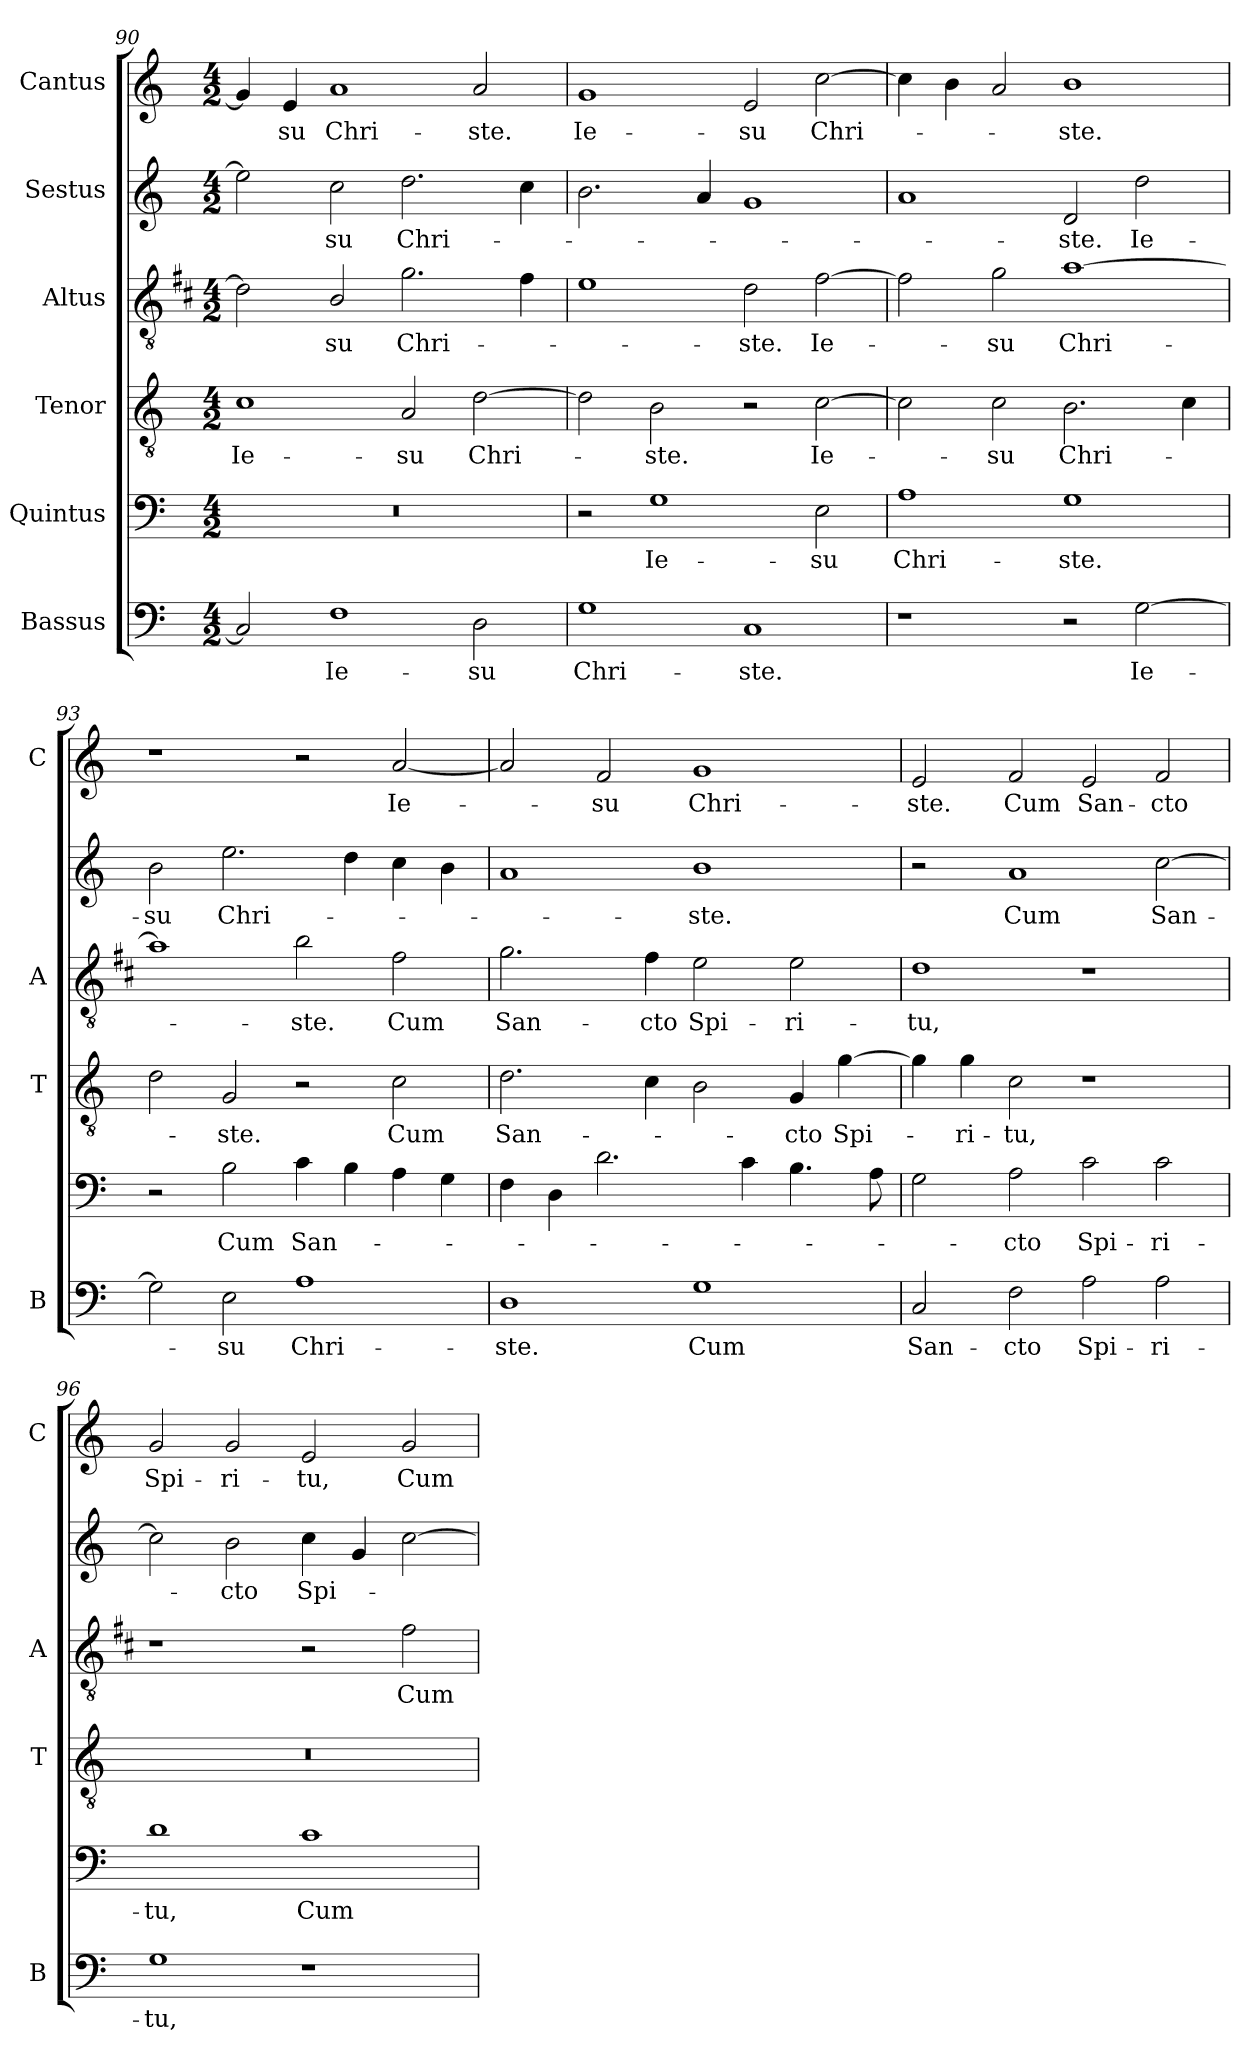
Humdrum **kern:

**kern	**text	**kern	**text	**kern	**text	**kern	**text	**kern	**text	**kern	**text
*part6	*part6	*part5	*part5	*part4	*part4	*part3	*part3	*part2	*part2	*part1	*part1
*staff6	*staff6	*staff5	*staff5	*staff4	*staff4	*staff3	*staff3	*staff2	*staff2	*staff1	*staff1
*I"Bassus	*	*I"Quintus	*	*I"Tenor	*	*I"Altus	*	*I"Sestus	*	*I"Cantus	*
*I'B	*	*	*	*I'T	*	*I'A	*	*	*	*I'C	*
*clefF4	*	*clefF4	*	*clefGv2	*	*clefGv2	*	*clefG2	*	*clefG2	*
*	*	*	*	*	*	*ITrd1c2	*	*	*	*	*
*k[]	*	*k[]	*	*k[]	*	*k[]	*	*k[]	*	*k[]	*
*C:	*	*C:	*	*C:	*	*C:	*	*C:	*	*C:	*
*M4/2	*	*M4/2	*	*M4/2	*	*M4/2	*	*M4/2	*	*M4/2	*
=90	=90	=90	=90	=90	=90	=90	=90	=90	=90	=90	=90
!	!	!	!	!	!LO:LY:b	!	!	!	!	!	!
2C/]	.	0r	.	1c	Ie-	2c\]	.	2ee\]	.	4g/]	.
!	!	!	!	!	!	!	!	!	!	!	!LO:LY:b
.	.	.	.	.	.	.	.	.	.	4e/	-su
!	!LO:LY:b	!	!	!	!	!	!LO:LY:b	!	!LO:LY:b	!	!LO:LY:b
1F	Ie-	.	.	.	.	2A/	-su	2cc\	-su	1a	Chri-
!	!	!	!	!	!LO:LY:b	!	!LO:LY:b	!	!LO:LY:b	!	!
.	.	.	.	2A/	-su	2.f\	Chri-	2.dd\	Chri-	.	.
!	!LO:LY:b	!	!	!	!LO:LY:b	!	!	!	!	!	!LO:LY:b
2D\	-su	.	.	[2d\	Chri-	.	.	.	.	2a/	-ste.
.	.	.	.	.	.	4e\	.	4cc\	.	.	.
=91	=91	=91	=91	=91	=91	=91	=91	=91	=91	=91	=91
!	!LO:LY:b	!	!	!	!	!	!	!	!	!	!LO:LY:b
1G	Chri-	2r	.	2d\]	.	1d	.	2.b\	.	1g	Ie-
!	!	!	!LO:LY:b	!	!LO:LY:b	!	!	!	!	!	!
.	.	1G	Ie-	2B\	-ste.	.	.	.	.	.	.
.	.	.	.	.	.	.	.	4a/	.	.	.
!	!LO:LY:b	!	!	!	!	!	!LO:LY:b	!	!	!	!LO:LY:b
1C	-ste.	.	.	2r	.	2c\	-ste.	1g	.	2e/	-su
!	!	!	!LO:LY:b	!	!LO:LY:b	!	!LO:LY:b	!	!	!	!LO:LY:b
.	.	2E\	-su	[2c\	Ie-	[2e\	Ie-	.	.	[2cc\	Chri-
=92	=92	=92	=92	=92	=92	=92	=92	=92	=92	=92	=92
!	!	!	!LO:LY:b	!	!	!	!	!	!	!	!
1r	.	1A	Chri-	2c\]	.	2e\]	.	1a	.	4cc\]	.
.	.	.	.	.	.	.	.	.	.	4b\	.
!	!	!	!	!	!LO:LY:b	!	!LO:LY:b	!	!	!	!
.	.	.	.	2c\	-su	2f\	-su	.	.	2a/	.
!	!	!	!LO:LY:b	!	!LO:LY:b	!	!LO:LY:b	!	!LO:LY:b	!	!LO:LY:b
2r	.	1G	-ste.	2.B\	Chri-	[1g	Chri-	2d/	-ste.	1b	-ste.
!	!LO:LY:b	!	!	!	!	!	!	!	!LO:LY:b	!	!
[2G\	Ie-	.	.	.	.	.	.	2dd\	Ie-	.	.
.	.	.	.	4c\	.	.	.	.	.	.	.
=93	=93	=93	=93	=93	=93	=93	=93	=93	=93	=93	=93
!	!	!	!	!	!	!	!	!	!LO:LY:b	!	!
2G\]	.	2r	.	2d\	.	1g]	.	2b\	-su	1r	.
!	!LO:LY:b	!	!LO:LY:b	!	!LO:LY:b	!	!	!	!LO:LY:b	!	!
2E\	-su	2B\	Cum	2G/	-ste.	.	.	2.ee\	Chri-	.	.
!	!LO:LY:b	!	!LO:LY:b	!	!	!	!LO:LY:b	!	!	!	!
1A	Chri-	4c\	San-	2r	.	2a\	-ste.	.	.	2r	.
.	.	4B\	.	.	.	.	.	4dd\	.	.	.
!	!	!	!	!	!LO:LY:b	!	!LO:LY:b	!	!	!	!LO:LY:b
.	.	4A\	.	2c\	Cum	2e\	Cum	4cc\	.	[2a/	Ie-
.	.	4G\	.	.	.	.	.	4b\	.	.	.
!!LO:LB:g=z
=94	=94	=94	=94	=94	=94	=94	=94	=94	=94	=94	=94
!	!LO:LY:b	!	!	!	!LO:LY:b	!	!LO:LY:b	!	!	!	!
1D	-ste.	4F\	.	2.d\	San-	2.f\	San-	1a	.	2a/]	.
.	.	4D\	.	.	.	.	.	.	.	.	.
!	!	!	!	!	!	!	!	!	!	!	!LO:LY:b
.	.	2.d\	.	.	.	.	.	.	.	2f/	-su
!	!	!	!	!	!	!	!LO:LY:b	!	!	!	!
.	.	.	.	4c\	.	4e\	-cto	.	.	.	.
!	!LO:LY:b	!	!	!	!	!	!LO:LY:b	!	!LO:LY:b	!	!LO:LY:b
1G	Cum	.	.	2B\	.	2d\	Spi-	1b	-ste.	1g	Chri-
.	.	4c\	.	.	.	.	.	.	.	.	.
!	!	!	!	!	!LO:LY:b	!	!LO:LY:b	!	!	!	!
.	.	4.B\	.	4G/	-cto	2d\	-ri-	.	.	.	.
!	!	!	!	!	!LO:LY:b	!	!	!	!	!	!
.	.	.	.	[4g\	Spi-	.	.	.	.	.	.
.	.	8A\	.	.	.	.	.	.	.	.	.
=95	=95	=95	=95	=95	=95	=95	=95	=95	=95	=95	=95
!	!LO:LY:b	!	!	!	!	!	!LO:LY:b	!	!	!	!LO:LY:b
2C/	San-	2G\	.	4g\]	.	1c	-tu,	2r	.	2e/	-ste.
!	!	!	!	!	!LO:LY:b	!	!	!	!	!	!
.	.	.	.	4g\	-ri-	.	.	.	.	.	.
!	!LO:LY:b	!	!LO:LY:b	!	!LO:LY:b	!	!	!	!LO:LY:b	!	!LO:LY:b
2F\	-cto	2A\	-cto	2c\	-tu,	.	.	1a	Cum	2f/	Cum
!	!LO:LY:b	!	!LO:LY:b	!	!	!	!	!	!	!	!LO:LY:b
2A\	Spi-	2c\	Spi-	1r	.	1r	.	.	.	2e/	San-
!	!LO:LY:b	!	!LO:LY:b	!	!	!	!	!	!LO:LY:b	!	!LO:LY:b
2A\	-ri-	2c\	-ri-	.	.	.	.	[2cc\	San-	2f/	-cto
=96	=96	=96	=96	=96	=96	=96	=96	=96	=96	=96	=96
!	!LO:LY:b	!	!LO:LY:b	!	!	!	!	!	!	!	!LO:LY:b
1G	-tu,	1d	-tu,	0r	.	1r	.	2cc\]	.	2g/	Spi-
!	!	!	!	!	!	!	!	!	!LO:LY:b	!	!LO:LY:b
.	.	.	.	.	.	.	.	2b\	-cto	2g/	-ri-
!	!	!	!LO:LY:b	!	!	!	!	!	!LO:LY:b	!	!LO:LY:b
1r	.	1c	Cum	.	.	2r	.	4cc\	Spi-	2e/	-tu,
.	.	.	.	.	.	.	.	4g/	.	.	.
!	!	!	!	!	!	!	!LO:LY:b	!	!	!	!LO:LY:b
.	.	.	.	.	.	2e\	Cum	[2cc\	.	2g/	Cum
=	=	=	=	=	=	=	=	=	=	=	=
*-	*-	*-	*-	*-	*-	*-	*-	*-	*-	*-	*-
